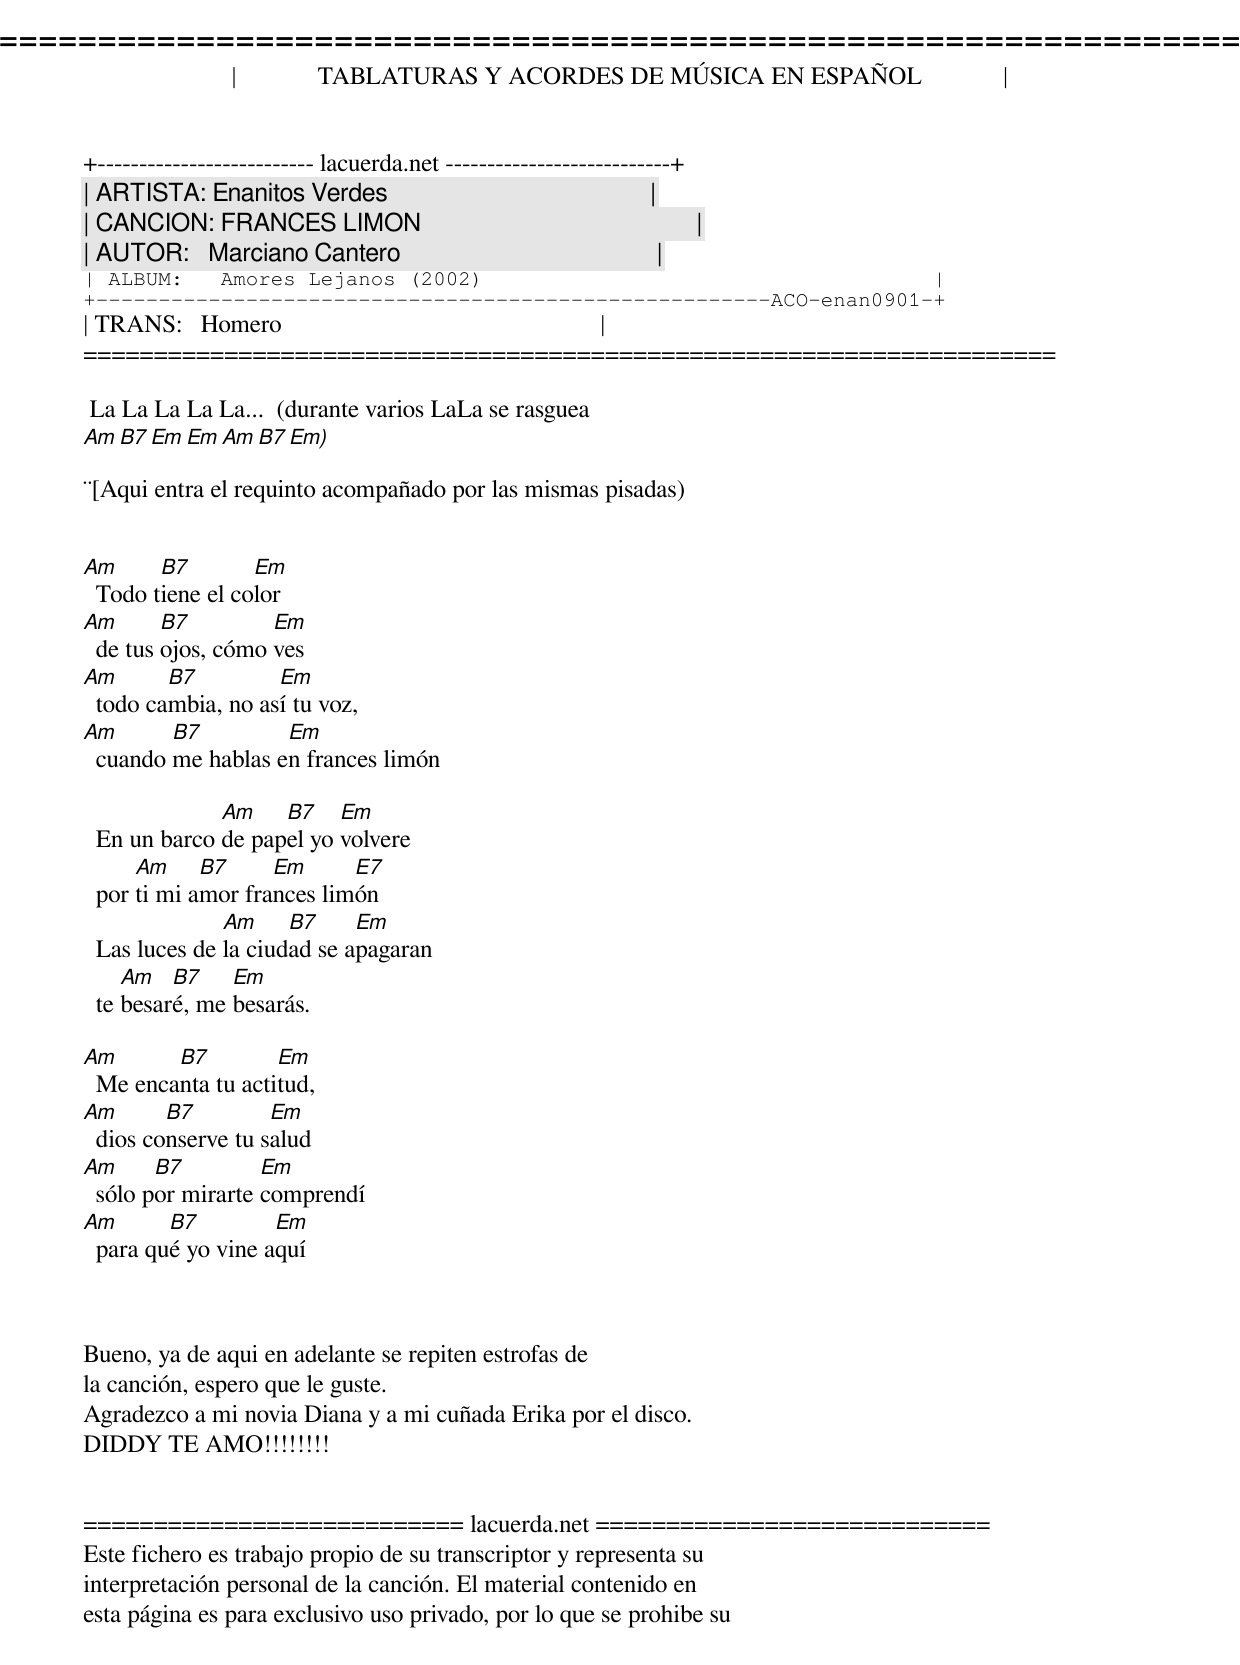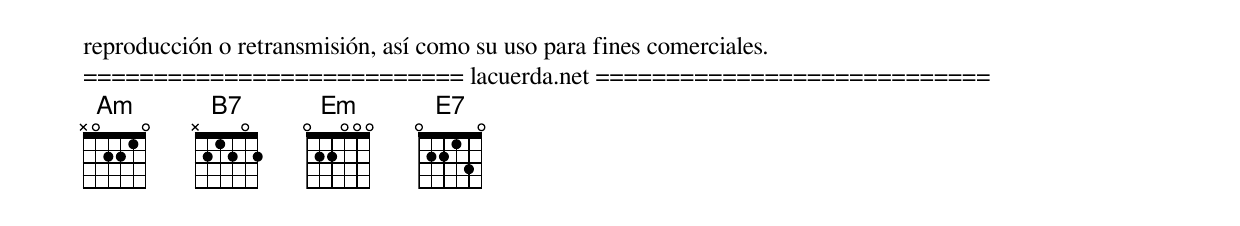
=====================================================================
|             TABLATURAS Y ACORDES DE MÚSICA EN ESPAÑOL             |
+-------------------------- lacuerda.net ---------------------------+
| ARTISTA: Enanitos Verdes                                          |
| CANCION: FRANCES LIMON                                            |
| AUTOR:   Marciano Cantero                                         |
| ALBUM:   Amores Lejanos (2002)                                    |
+------------------------------------------------------ACO-enan0901-+
| TRANS:   Homero                                                   |
=====================================================================

 La La La La La...  (durante varios LaLa se rasguea
                     Am B7 Em Em Am B7 Em)

¨[Aqui entra el requinto acompañado por las mismas pisadas)


Am      B7        Em
  Todo tiene el color
Am       B7         Em
  de tus ojos, cómo ves
Am       B7         Em
  todo cambia, no así tu voz,
Am       B7         Em
  cuando me hablas en frances limón

              Am    B7    Em
  En un barco de papel yo volvere
      Am     B7     Em      E7
  por ti mi amor frances limón
               Am     B7     Em
  Las luces de la ciudad se apagaran
     Am   B7    Em
  te besaré, me besarás.

Am       B7         Em
  Me encanta tu actitud,
Am       B7         Em
  dios conserve tu salud
Am      B7         Em
  sólo por mirarte comprendí
Am       B7         Em
  para qué yo vine aquí



Bueno, ya de aqui en adelante se repiten estrofas de
la canción, espero que le guste.
Agradezco a mi novia Diana y a mi cuñada Erika por el disco.
DIDDY TE AMO!!!!!!!!


=========================== lacuerda.net ============================
Este fichero es trabajo propio de su transcriptor y representa su
interpretación personal de la canción. El material contenido en
esta página es para exclusivo uso privado, por lo que se prohibe su
reproducción o retransmisión, así como su uso para fines comerciales.
=========================== lacuerda.net ============================
